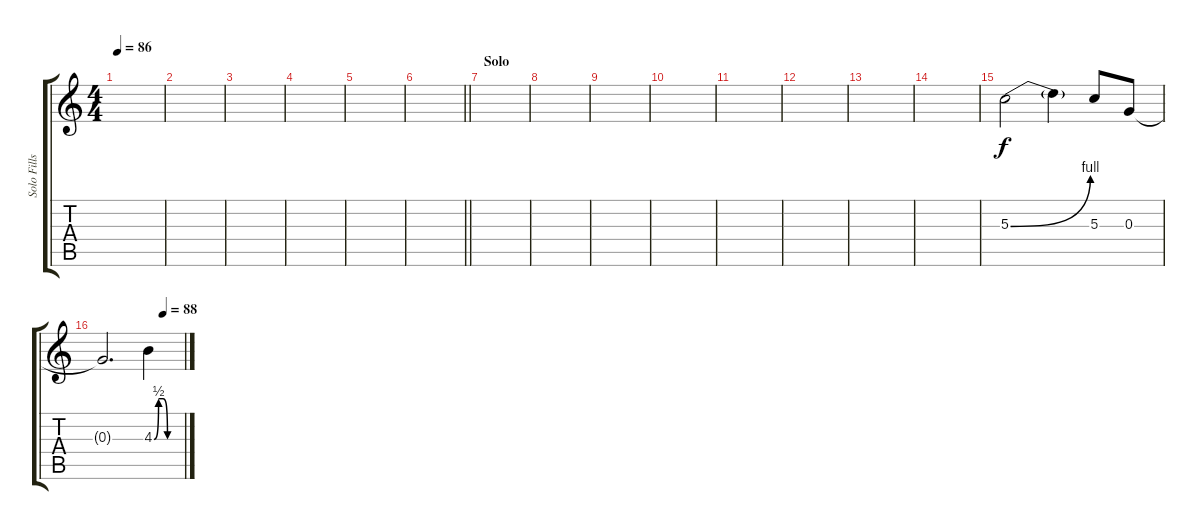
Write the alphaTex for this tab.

\track ("Solo Fills" "Solo Fills") {instrument overdrivenguitar}
\staff {score tabs}
\tuning (E4 B3 G3 D3 A2 E2) {hide}
\ts (4 4)
\tempo 86
\clef g2
\ks c
|
|
|
|
|
\barLineRight lightlight
|
\section ("" "Solo")
|
|
|
|
|
|
|
|
5.3{be (bend 0 0 60 4)}.2{volume 10} 5.3{t}.4 5.3.8 0.3.8 |
\tempo (88 0.75)
0.3{t}.2{d} 4.3{be (custom 0 0 10 2 20 2 30 0 60 0)}.4
